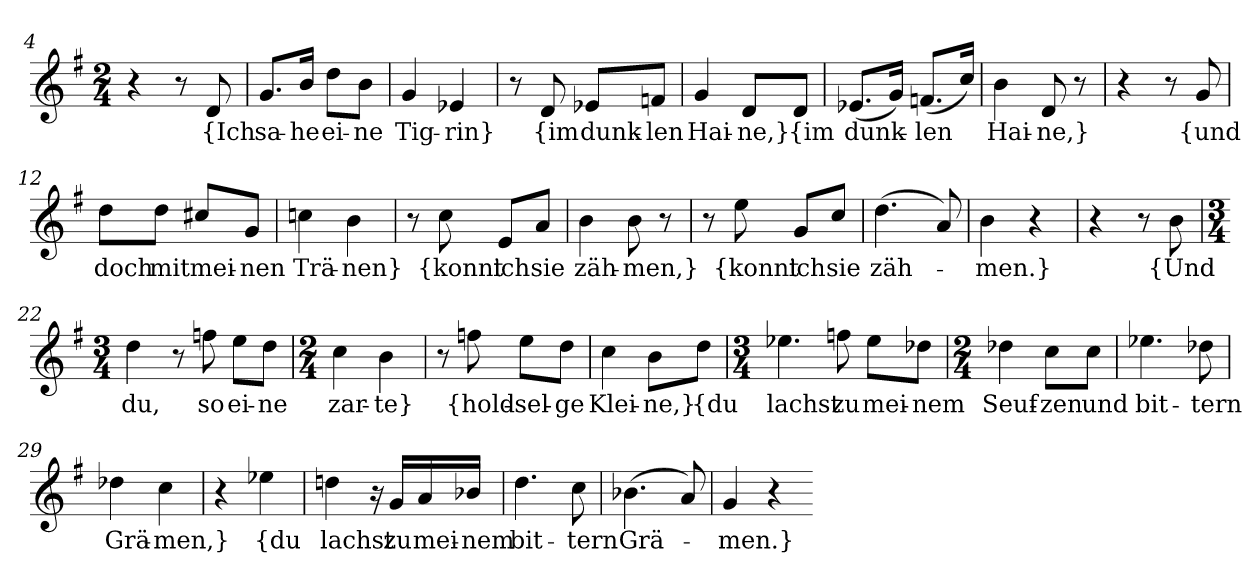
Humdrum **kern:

**kern	**text
*part1	*part1
*staff1	*staff1
*clefG2	*
*k[f#]	*
*M2/4	*
=4	=4
4r	.
8r	.
8d	{Ich
=5	=5
8.g/L	sa-
16b/Jk	-he
8dd\L	ei-
8b\J	-ne
=6	=6
4g	Tig-
4e-X	-rin}
=7	=7
8r	.
8d	{im
8e-X/L	dunk-
8fn/J	-len
=8	=8
4g	Hai-
8d/L	-ne,}
8d/J	{im
=9	=9
(8.e-X/L	dunk-
16g/Jk)	.
(8.fn/L	-len
16cc/Jk)	.
=10	=10
4b	Hai-
8d	-ne,}
8r	.
=11	=11
4r	.
8r	.
8g	{und
=12	=12
8dd\L	doch
8dd\J	mit
8cc#X/L	mei-
8g/J	-nen
=13	=13
4ccn	Trä-
4b	-nen}
=14	=14
8r	.
8cc	{konnt
8e/L	ich
8a/J	sie
=15	=15
4b	zäh-
8b	-men,}
8r	.
=16	=16
8r	.
8ee	{konnt
8g/L	ich
8cc/J	sie
=17	=17
(4.dd	zäh-
8a)	.
=18	=18
4b	-men.}
4r	.
=21	=21
4r	.
8r	.
8b	{Und
=22	=22
*M3/4	*
4dd	du,
8r	.
8ffn	so
8ee\L	ei-
8dd\J	-ne
=23	=23
*M2/4	*
4cc	zar-
4b	-te}
=24	=24
8r	.
8ffn	{hold-
8ee\L	-sel-
8dd\J	-ge
=25	=25
4cc	Klei-
8b\L	-ne,}
8dd\J	{du
=26	=26
*M3/4	*
4.ee-X	lachst
8ffn	zu
8ee-\L	mei-
8dd-X\J	-nem
=27	=27
*M2/4	*
4dd-X	Seuf-
8cc\L	-zen
8cc\J	und
=28	=28
4.ee-X	bit-
8dd-X	-tern
=29	=29
4dd-X	Grä-
4cc	-men,}
=30	=30
4r	.
4ee-X	{du
=31	=31
4ddn	lachst
16r	.
16g/LL	zu
16a/	mei-
16b-X/JJ	-nem
=32	=32
4.dd	bit-
8cc	-tern
=33	=33
(4.b-X	Grä-
8a)	.
=34	=34
4g	-men.}
4r	.
=-	=-
*-	*-
